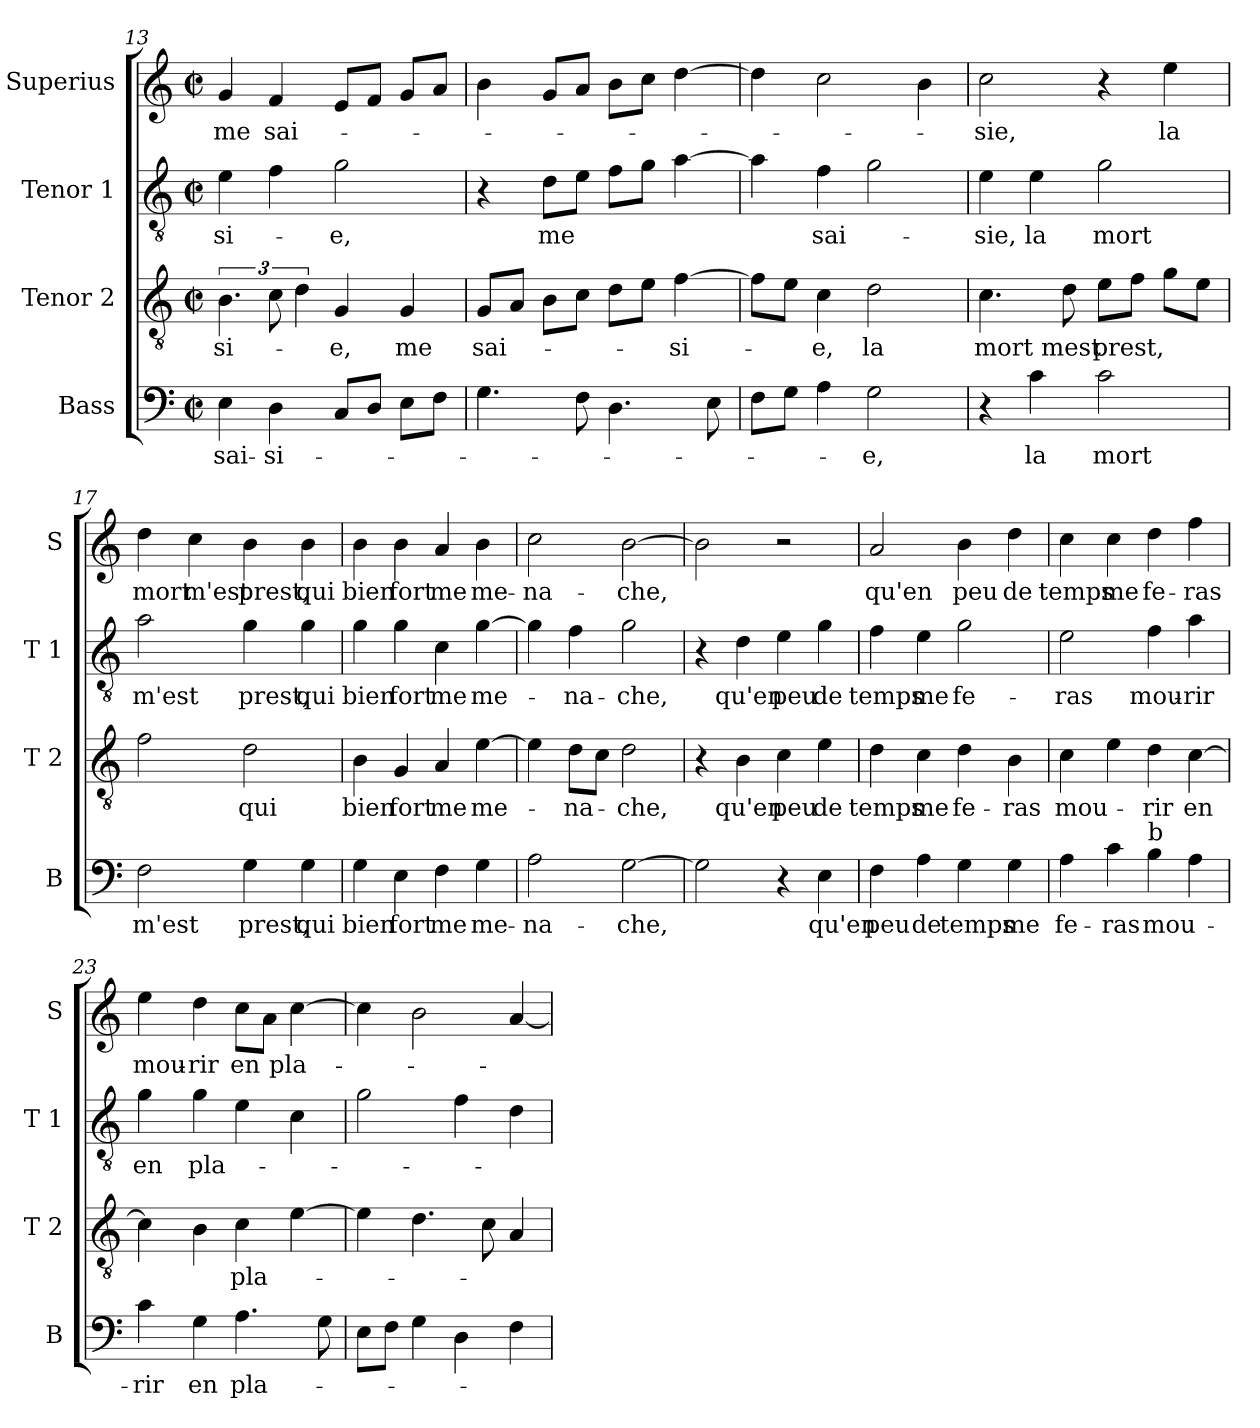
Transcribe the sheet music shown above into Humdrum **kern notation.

**kern	**text	**kern	**text	**kern	**text	**kern	**text
*part4	*part4	*part3	*part3	*part2	*part2	*part1	*part1
*staff4	*staff4	*staff3	*staff3	*staff2	*staff2	*staff1	*staff1
*I"Bass	*	*I"Tenor 2	*	*I"Tenor 1	*	*I"Superius	*
*I'B	*	*I'T 2	*	*I'T 1	*	*I'S	*
*clefF4	*	*clefGv2	*	*clefGv2	*	*clefG2	*
*k[]	*	*k[]	*	*k[]	*	*k[]	*
*C:	*	*C:	*	*C:	*	*C:	*
*M2/2	*	*M2/2	*	*M2/2	*	*M2/2	*
*met(c|)	*	*met(c|)	*	*met(c|)	*	*met(c|)	*
=13	=13	=13	=13	=13	=13	=13	=13
4E\	sai-	6.B\	si-	4e\	-si-	4g/	me
4D\	-si-	12c\	.	4f\	.	4f/	sai-
.	.	6d\	.	.	.	.	.
8C/L	.	4G/	-e,	2g\	-e,	8e/L	.
8D/J	.	.	.	.	.	8f/J	.
8E\L	.	4G/	me	.	.	8g/L	.
8F\J	.	.	.	.	.	8a/J	.
=14	=14	=14	=14	=14	=14	=14	=14
4.G\	.	8G/L	sai-	4r	.	4b\	.
.	.	8A/J	.	.	.	.	.
.	.	8B\L	.	8d\L	me	8g/L	.
8F\	.	8c\J	.	8e\J	.	8a/J	.
4.D\	.	8d\L	.	8f\L	.	8b\L	.
.	.	8e\J	.	8g\J	.	8cc\J	.
.	.	[4f\	-si-	[4a\	.	[4dd\	.
8E\	.	.	.	.	.	.	.
=15	=15	=15	=15	=15	=15	=15	=15
8F\L	.	8f\L]	.	4a\]	.	4dd\]	.
8G\J	.	8e\J	.	.	.	.	.
4A\	.	4c\	-e,	4f\	sai-	2cc\	.
2G\	-e,	2d\	la	2g\	.	.	.
.	.	.	.	.	.	4b\	.
!!LO:PB:g=z
=16	=16	=16	=16	=16	=16	=16	=16
4r	.	4.c\	mort	4e\	-sie,	2cc\	-sie,
4c\	la	.	.	4e\	la	.	.
.	.	8d\	mest	.	.	.	.
2c\	mort	8e\L	prest,	2g\	mort	4r	.
.	.	8f\J	.	.	.	.	.
.	.	8g\L	.	.	.	4ee\	la
.	.	8e\J	.	.	.	.	.
=17	=17	=17	=17	=17	=17	=17	=17
2F\	m'est	2f\	.	2a\	m'est	4dd\	mort
.	.	.	.	.	.	4cc\	m'est
4G\	prest,	2d\	qui	4g\	prest,	4b\	prest,
4G\	qui	.	.	4g\	qui	4b\	qui
=18	=18	=18	=18	=18	=18	=18	=18
4G\	bien	4B\	bien	4g\	bien	4b\	bien
4E\	fort	4G/	fort	4g\	fort	4b\	fort
4F\	me	4A/	me	4c\	me	4a/	me
4G\	me-	[4e\	me-	[4g\	me-	4b\	me-
=19	=19	=19	=19	=19	=19	=19	=19
2A\	-na-	4e\]	.	4g\]	.	2cc\	-na-
.	.	8d\L	-na-	4f\	-na-	.	.
.	.	8c\J	.	.	.	.	.
[2G\	-che,	2d\	-che,	2g\	-che,	[2b\	-che,
=20	=20	=20	=20	=20	=20	=20	=20
2G\]	.	4r	.	4r	.	2b\]	.
.	.	4B\	qu'en	4d\	qu'en	.	.
4r	.	4c\	peu	4e\	peu	2r	.
4E\	qu'en	4e\	de	4g\	de	.	.
!!LO:LB:g=z
=21	=21	=21	=21	=21	=21	=21	=21
4F\	peu	4d\	temps	4f\	temps	2a/	qu'en
4A\	de	4c\	me	4e\	me	.	.
4G\	temps	4d\	fe-	2g\	fe-	4b\	peu
4G\	me	4B\	-ras	.	.	4dd\	de
=22	=22	=22	=22	=22	=22	=22	=22
4A\	fe-	4c\	mou-	2e\	-ras	4cc\	temps
4c\	-ras	4e\	.	.	.	4cc\	me
!LO:TX:a:t=b	!	!	!	!	!	!	!
4B\	mou-	4d\	-rir	4f\	mou-	4dd\	fe-
4A\	.	[4c\	en	4a\	-rir	4ff\	-ras
=23	=23	=23	=23	=23	=23	=23	=23
4c\	-rir	4c\]	.	4g\	en	4ee\	mou-
4G\	en	4B\	.	4g\	pla-	4dd\	-rir
4.A\	pla-	4c\	pla-	4e\	.	8cc\L	en
.	.	.	.	.	.	8a\J	.
.	.	[4e\	.	4c\	.	[4cc\	pla-
8G\	.	.	.	.	.	.	.
=24	=24	=24	=24	=24	=24	=24	=24
8E\L	.	4e\]	.	2g\	.	4cc\]	.
8F\J	.	.	.	.	.	.	.
4G\	.	4.d\	.	.	.	2b\	.
4D\	.	.	.	4f\	.	.	.
.	.	8c\	.	.	.	.	.
4F\	.	4A/	.	4d\	.	[4a/	.
=	=	=	=	=	=	=	=
*-	*-	*-	*-	*-	*-	*-	*-
